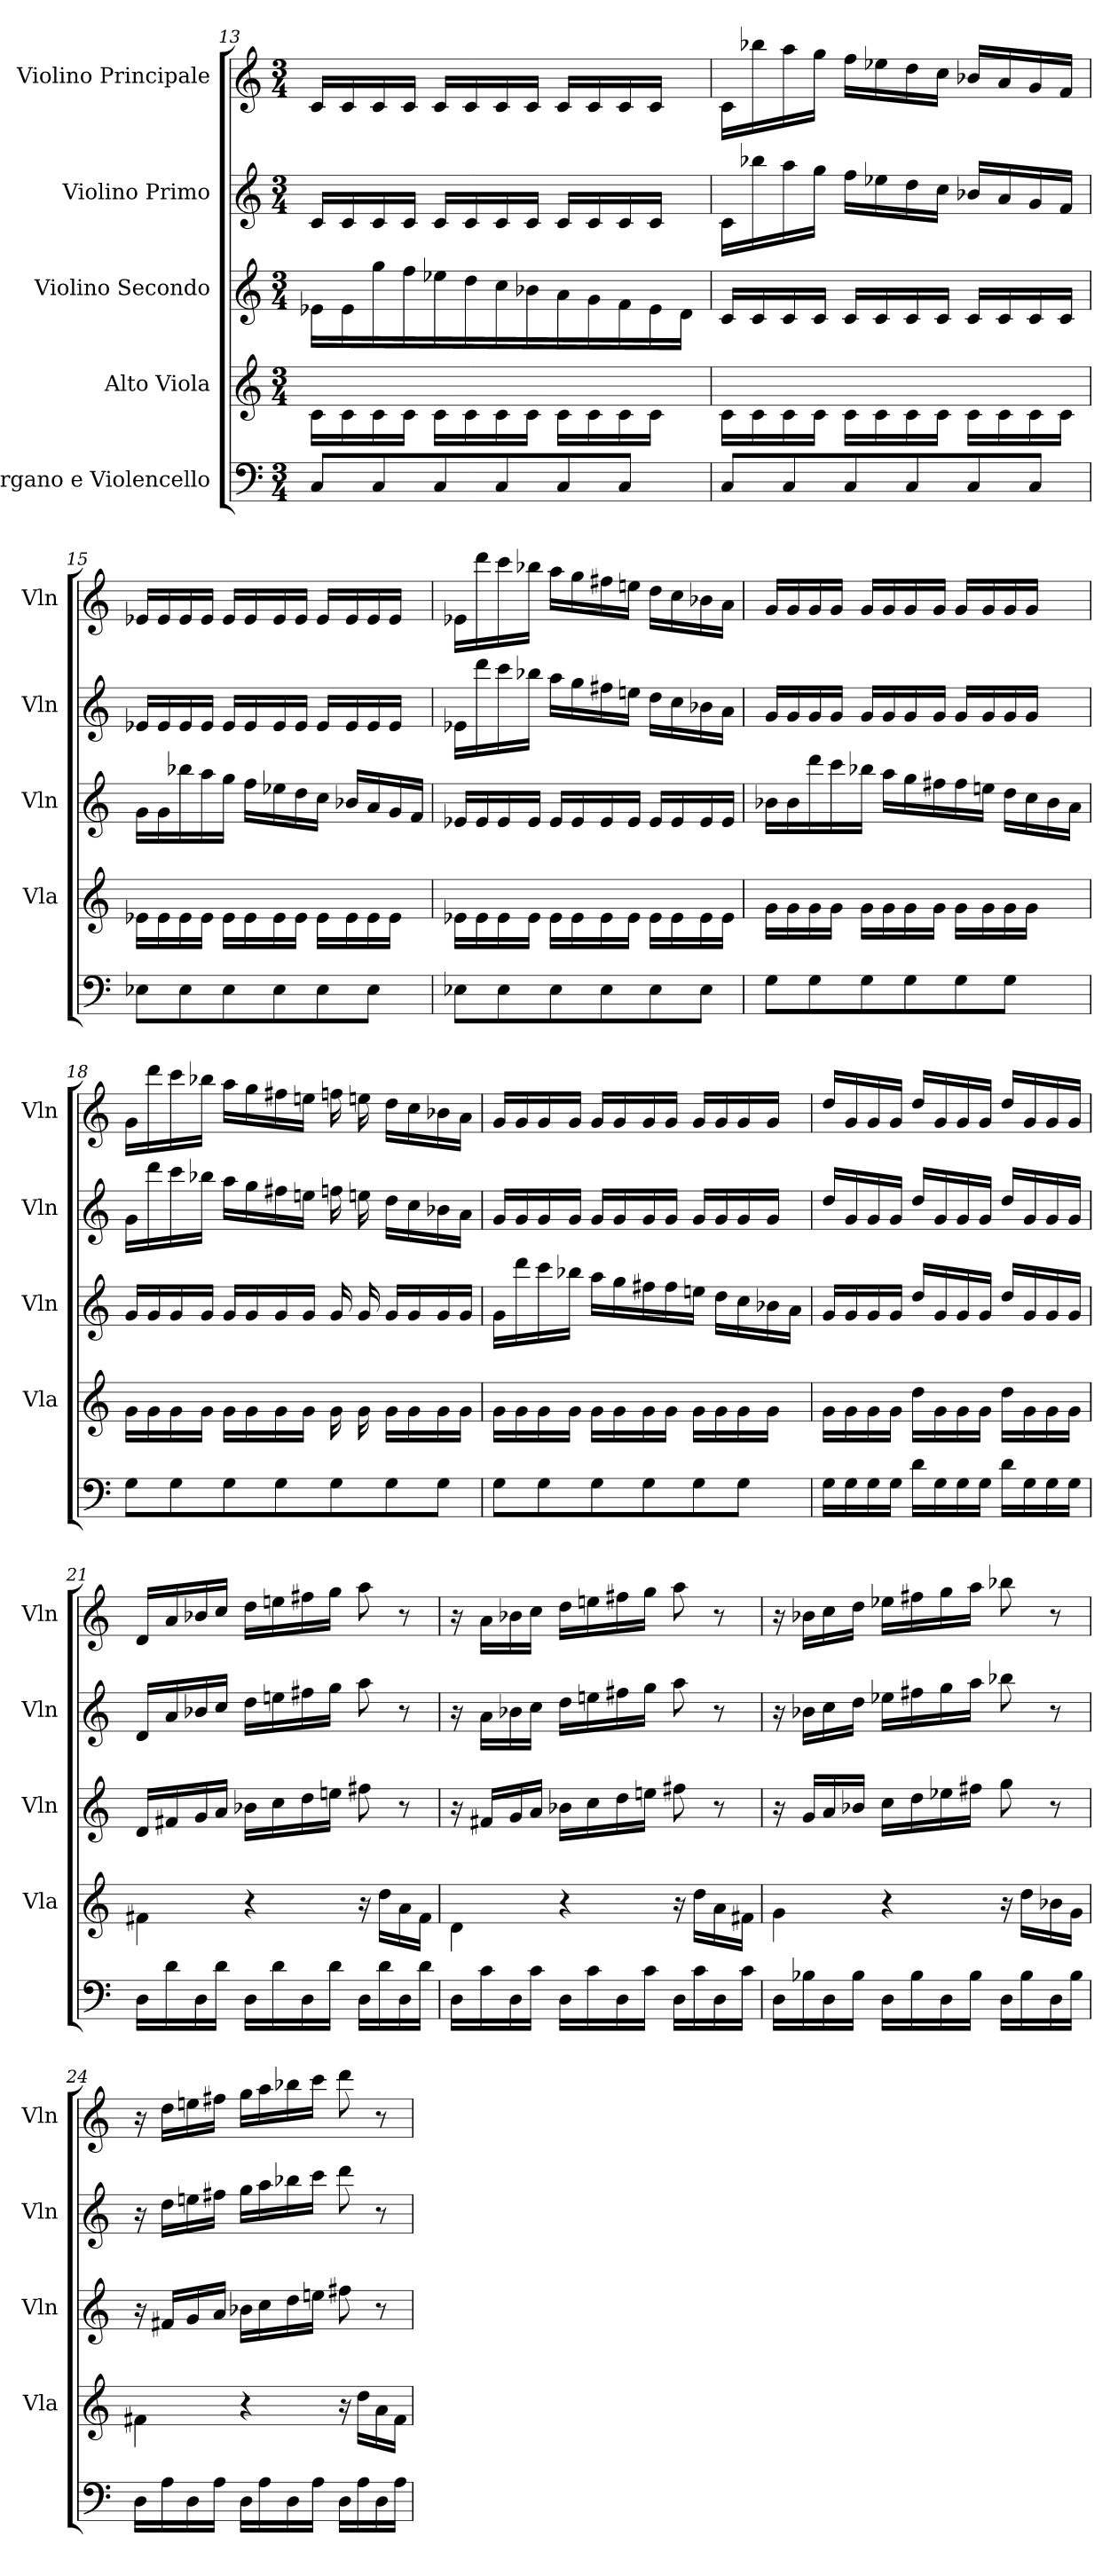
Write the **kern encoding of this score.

**kern	**kern	**kern	**kern	**kern
*part5	*part4	*part3	*part2	*part1
*staff5	*staff4	*staff3	*staff2	*staff1
*I"Organo e Violencello	*I"Alto Viola	*I"Violino Secondo	*I"Violino Primo	*I"Violino Principale
*	*I'Vla	*I'Vln	*I'Vln	*I'Vln
*M3/4	*M3/4	*M3/4	*M3/4	*M3/4
=13	=13	=13	=13	=13
8C/L	16c\LL	16e-\LL	16c/LL	16c/LL
.	16c\	16e-\LL	16c/	16c/
8C/	16c\	16gg\	16c/	16c/
.	16c\JJ	16ff\	16c/JJ	16c/JJ
8C/	16c\LL	16ee-\JJ	16c/LL	16c/LL
.	16c\	16dd\LL	16c/	16c/
8C/	16c\	16cc\	16c/	16c/
.	16c\JJ	16b-\	16c/JJ	16c/JJ
8C/	16c\LL	16a\JJ	16c/LL	16c/LL
.	16c\	16g/LL	16c/	16c/
8C/J	16c\	16f/JJ	16c/	16c/
.	16c\JJ	16e-/	16c/JJ	16c/JJ
16ryy	16ryy	16d/JJ	16ryy	16ryy
=14	=14	=14	=14	=14
8C/L	16c\LL	16c/LL	16c/LL	16c/LL
.	16c\	16c/	16bb-\	16bb-\
8C/	16c\	16c/	16aa\	16aa\
.	16c\JJ	16c/JJ	16gg\JJ	16gg\JJ
8C/	16c\LL	16c/LL	16ff\LL	16ff\LL
.	16c\	16c/	16ee-\	16ee-\
8C/	16c\	16c/	16dd\	16dd\
.	16c\JJ	16c/JJ	16cc\JJ	16cc\JJ
8C/	16c\LL	16c/LL	16b-/LL	16b-/LL
.	16c\	16c/	16a/	16a/
8C/J	16c\	16c/	16g/	16g/
.	16c\JJ	16c/JJ	16f/JJ	16f/JJ
=15	=15	=15	=15	=15
8E-\L	16e-\LL	16g\LL	16e-/LL	16e-/LL
.	16e-\	16g\	16e-/	16e-/
8E-\	16e-\	16bb-\	16e-/	16e-/
.	16e-\JJ	16aa\	16e-/JJ	16e-/JJ
8E-\	16e-\LL	16gg\JJ	16e-/LL	16e-/LL
.	16e-\	16ff\LL	16e-/	16e-/
8E-\	16e-\	16ee-\	16e-/	16e-/
.	16e-\JJ	16dd\	16e-/JJ	16e-/JJ
8E-\	16e-\LL	16cc\JJ	16e-/LL	16e-/LL
.	16e-\	16b-/LL	16e-/	16e-/
8E-\J	16e-\	16a/	16e-/	16e-/
.	16e-\JJ	16g/	16e-/JJ	16e-/JJ
16ryy	16ryy	16f/JJ	16ryy	16ryy
=16	=16	=16	=16	=16
8E-\L	16e-\LL	16e-/LL	16e-/LL	16e-/LL
.	16e-\	16e-/	16ddd\	16ddd\
8E-\	16e-\	16e-/	16ccc\	16ccc\
.	16e-\JJ	16e-/JJ	16bb-\JJ	16bb-\JJ
8E-\	16e-\LL	16e-/LL	16aa\LL	16aa\LL
.	16e-\	16e-/	16gg\	16gg\
8E-\	16e-\	16e-/	16ff#\	16ff#\
.	16e-\JJ	16e-/JJ	16een\JJ	16een\JJ
8E-\	16e-\LL	16e-/LL	16dd\LL	16dd\LL
.	16e-\	16e-/	16cc\	16cc\
8E-\J	16e-\	16e-/	16b-\	16b-\
.	16e-\JJ	16e-/JJ	16a\JJ	16a\JJ
=17	=17	=17	=17	=17
8G\L	16g\LL	16b-\LL	16g/LL	16g/LL
.	16g\	16b-\	16g/	16g/
8G\	16g\	16ddd\	16g/	16g/
.	16g\JJ	16ccc\	16g/JJ	16g/JJ
8G\	16g\LL	16bb-\JJ	16g/LL	16g/LL
.	16g\	16aa\LL	16g/	16g/
8G\	16g\	16gg\	16g/	16g/
.	16g\JJ	16ff#\	16g/JJ	16g/JJ
8G\	16g\LL	16ff#\	16g/LL	16g/LL
.	16g\	16een\JJ	16g/	16g/
8G\J	16g\	16dd\LL	16g/	16g/
.	16g\JJ	16cc\	16g/JJ	16g/JJ
8ryy	8ryy	16b-\	8ryy	8ryy
.	.	16a\JJ	.	.
=18	=18	=18	=18	=18
8G\L	16g\LL	16g/LL	16g\LL	16g/LL
.	16g\	16g/	16ddd\	16ddd\
8G\	16g\	16g/	16ccc\	16ccc\
.	16g\JJ	16g/JJ	16bb-\JJ	16bb-\JJ
8G\	16g\LL	16g/LL	16aa\LL	16aa\LL
.	16g\	16g/	16gg\	16gg\
8G\	16g\	16g/	16ff#\	16ff#\
.	16g\JJ	16g/JJ	16een\JJ	16een\JJ
8G\	16g\	16g/	16ffn\	16ffn\
.	16g\	16g/	16een\	16een\
8G\	16g\LL	16g/LL	16dd\LL	16dd\LL
.	16g\	16g/	16cc\	16cc\
8G\J	16g\	16g/	16b-\	16b-\
.	16g\JJ	16g/JJ	16a\JJ	16a\JJ
=19	=19	=19	=19	=19
8G\L	16g\LL	16g\LL	16g/LL	16g/LL
.	16g\	16ddd\	16g/	16g/
8G\	16g\	16ccc\	16g/	16g/
.	16g\JJ	16bb-\JJ	16g/JJ	16g/JJ
8G\	16g\LL	16aa\LL	16g/LL	16g/LL
.	16g\	16gg\	16g/	16g/
8G\	16g\	16ff#\	16g/	16g/
.	16g\JJ	16ff#\	16g/JJ	16g/JJ
8G\	16g\LL	16een\JJ	16g/LL	16g/LL
.	16g\	16dd\LL	16g/	16g/
8G\J	16g\	16cc\	16g/	16g/
.	16g\JJ	16b-\	16g/JJ	16g/JJ
16ryy	16ryy	16a\JJ	16ryy	16ryy
=20	=20	=20	=20	=20
16G\LL	16g\LL	16g/LL	16dd/LL	16dd/LL
16G\	16g\	16g/	16g/	16g/
16G\	16g\	16g/	16g/	16g/
16G\JJ	16g\JJ	16g/JJ	16g/JJ	16g/JJ
16d\LL	16dd\LL	16dd/LL	16dd/LL	16dd/LL
16G\	16g\	16g/	16g/	16g/
16G\	16g\	16g/	16g/	16g/
16G\JJ	16g\JJ	16g/JJ	16g/JJ	16g/JJ
16d\LL	16dd\LL	16dd/LL	16dd/LL	16dd/LL
16G\	16g\	16g/	16g/	16g/
16G\	16g\	16g/	16g/	16g/
16G\JJ	16g\JJ	16g/JJ	16g/JJ	16g/JJ
=21	=21	=21	=21	=21
16D\LL	4f#\	16d/LL	16d/LL	16d/LL
16d\	.	16f#/	16a/	16a/
16D\	.	16g/	16b-/	16b-/
16d\JJ	.	16a/JJ	16cc/JJ	16cc/JJ
16D\LL	4r	16b-\LL	16dd\LL	16dd\LL
16d\	.	16cc\	16een\	16een\
16D\	.	16dd\	16ff#\	16ff#\
16d\JJ	.	16een\JJ	16gg\JJ	16gg\JJ
16D\LL	16r	8ff#\	8aa\	8aa\
16d\	16dd\LL	.	.	.
16D\	16a\	8r	8r	8r
16d\JJ	16f#\JJ	.	.	.
=22	=22	=22	=22	=22
16D\LL	4d\	16r	16r	16r
16c\	.	16f#/LL	16a\LL	16a\LL
16D\	.	16g/	16b-\	16b-\
16c\JJ	.	16a/JJ	16cc\JJ	16cc\JJ
16D\LL	4r	16b-\LL	16dd\LL	16dd\LL
16c\	.	16cc\	16een\	16een\
16D\	.	16dd\	16ff#\	16ff#\
16c\JJ	.	16een\JJ	16gg\JJ	16gg\JJ
16D\LL	16r	8ff#\	8aa\	8aa\
16c\	16dd\LL	.	.	.
16D\	16a\	8r	8r	8r
16c\JJ	16f#\JJ	.	.	.
=23	=23	=23	=23	=23
16D\LL	4g\	16r	16r	16r
16B-\	.	16g/LL	16b-\LL	16b-\LL
16D\	.	16a/	16cc\	16cc\
16B-\JJ	.	16b-/JJ	16dd\JJ	16dd\JJ
16D\LL	4r	16cc\LL	16ee-\LL	16ee-\LL
16B-\	.	16dd\	16ff#\	16ff#\
16D\	.	16ee-\	16gg\	16gg\
16B-\JJ	.	16ff#\JJ	16aa\JJ	16aa\JJ
16D\LL	16r	8gg\	8bb-\	8bb-\
16B-\	16dd\LL	.	.	.
16D\	16b-\	8r	8r	8r
16B-\JJ	16g\JJ	.	.	.
=24	=24	=24	=24	=24
16D\LL	4f#\	16r	16r	16r
16A\	.	16f#/LL	16dd\LL	16dd\LL
16D\	.	16g/	16een\	16een\
16A\JJ	.	16a/JJ	16ff#\JJ	16ff#\JJ
16D\LL	4r	16b-\LL	16gg\LL	16gg\LL
16A\	.	16cc\	16aa\	16aa\
16D\	.	16dd\	16bb-\	16bb-\
16A\JJ	.	16een\JJ	16ccc\JJ	16ccc\JJ
16D\LL	16r	8ff#\	8ddd\	8ddd\
16A\	16dd\LL	.	.	.
16D\	16a\	8r	8r	8r
16A\JJ	16f#\JJ	.	.	.
=	=	=	=	=
*-	*-	*-	*-	*-
